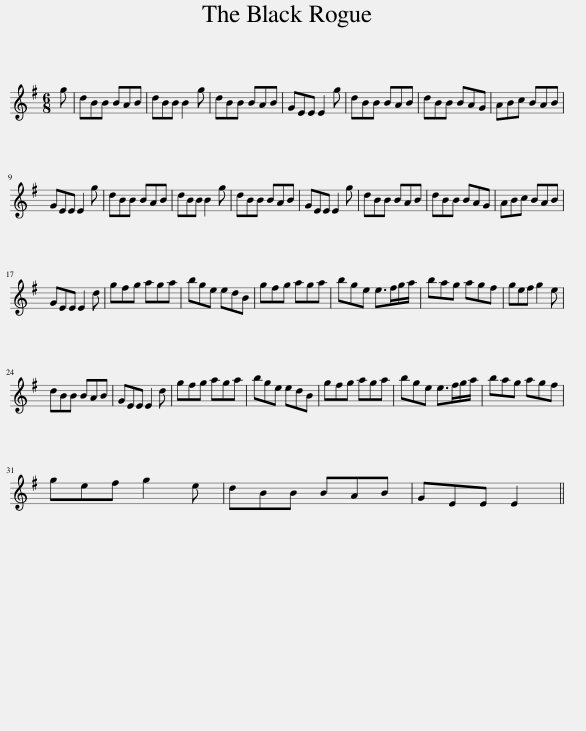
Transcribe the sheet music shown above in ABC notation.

X:1
L:1/8
M:6/8
I:linebreak $
K:Emin
V:1 treble
V:1
 g | dBB BAB | dBB B2 g | dBB BAB | GEE E2 g | %5
 dBB BAB | dBB BAG | ABc BAB |$ GEE E2 g | dBB BAB | %10
 dBB B2 g | dBB BAB | GEE E2 g | dBB BAB | dBB BAG | %15
 ABc BAB |$ GEE E2 d | gfg aga | bge edB | gfg aga | %20
 bge e>fg/a/ | bag agf | gef g2 e |$ dBB BAB | GEE E2 d | %25
 gfg aga | bge edB | gfg aga | bge e>fg/a/ | bag agf |$ %30
 gef g2 e | dBB BAB | GEE E2 || %33
